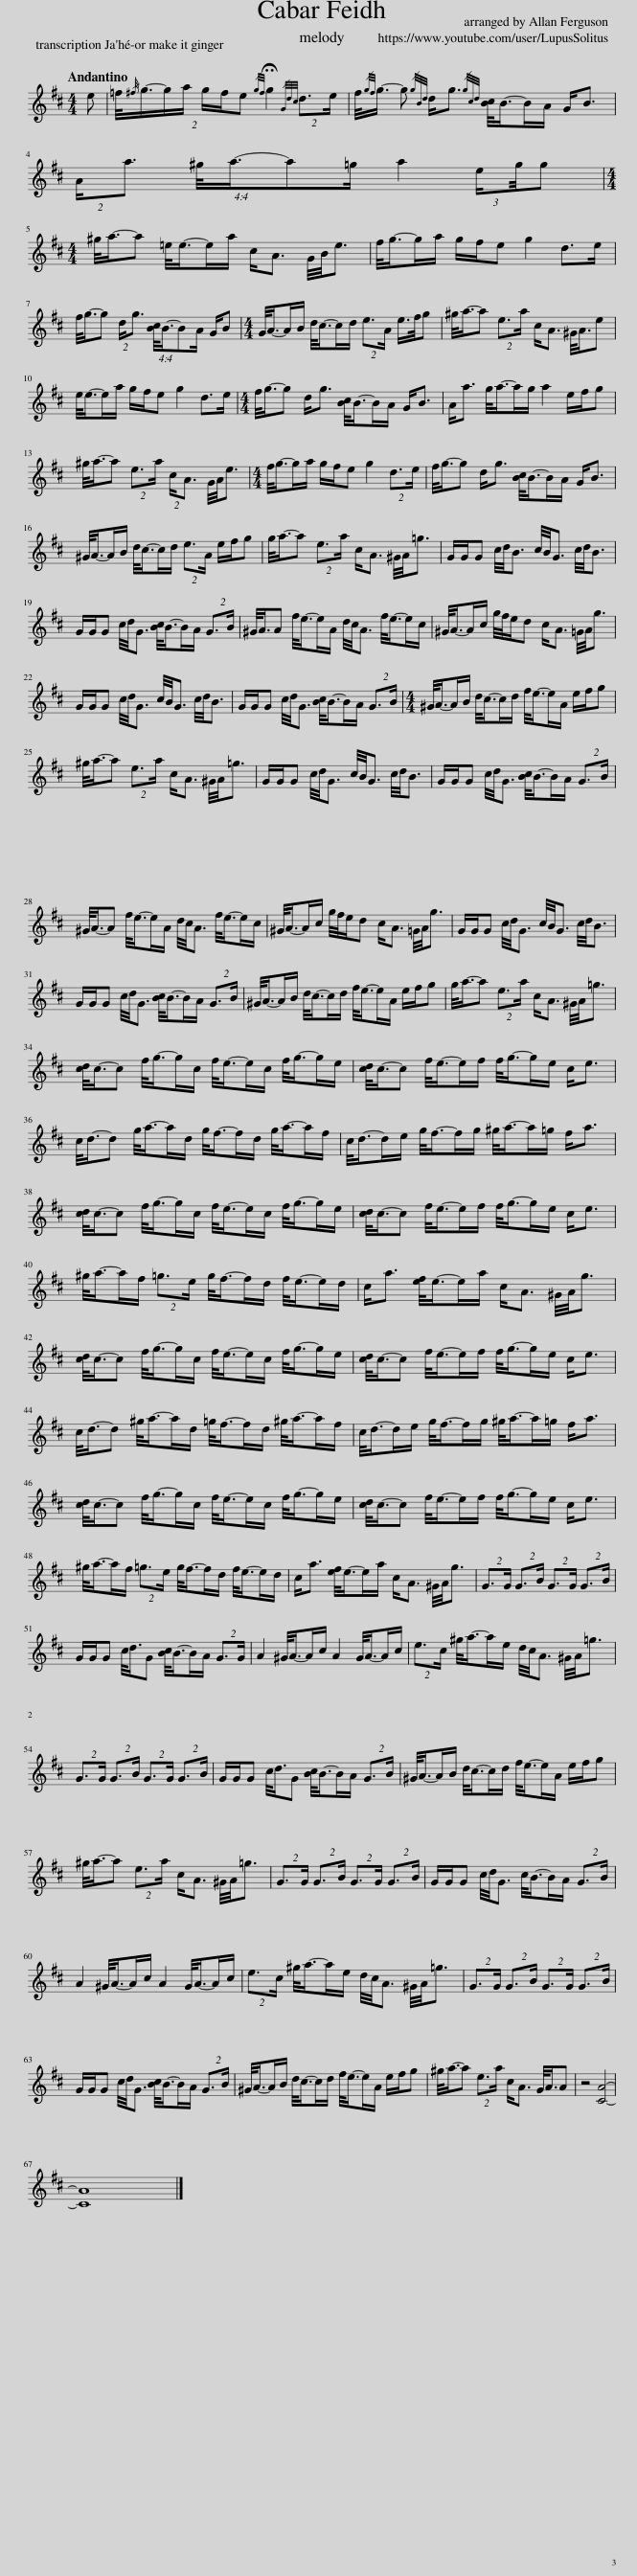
X:1
L:1/8
Q:1/4=94
M:4/4
I:linebreak $
K:D
V:1 treble
V:1
 e | =f/4{/^f}g3/4-g/a/ g/f/e{/!fermata!g!fermata!f} !fermata!g2{/Gdc} d>e | f/4{/gf}g3/4- g{/gBd} d<g{/gcd} [Bc]/<B/-B/A/ G<B |$ A<a ^g/<a/-a=g/ a2 (3:2:2e/g/4g |$[M:4/4] ^g/<a/-a =e/<e/-e/a/ c<A G/4B/4e3/2 | %5
 f/<g/-g/a/ g/f/e g2 d>e |$ f/<g/-g d<g [Bc]/<B/-BA/ G/B |[M:4/4] G/<A/-A/B/ d/<c/-c/d/ e>A e/>f/g | ^g/<a/-a e>a c<A ^G/<A/e |$ e/<e/-e/a/ g/f/e g2 d>e | %10
[M:4/4] f/<g/-g d<g [Bc]/<B/-B/A/ G<B | A<a g/<a/-a/g/ a2 e/f/g |$ ^g/<a/-a e>a c<A G/4A/4e3/2 |[M:4/4] f/<g/-g/a/ g/f/e g2 d>e | f/<g/-g d<g [Bc]/<B/-B/A/ G<B |$ %15
 ^G/<A/-A/B/ d/<c/-c/d/ e>A e/f/g | g/<a/-a e>a c<A ^G/4A/4=g3/2 | G/G/G c/4d/4B3/2 c/4B/4G3/2 c/4d/4B3/2 |$ G/G/G c/4d/4G3/2 [Bc]/<B/-B/A/ G>B | ^G/<A/A f/<e/-e/A/ d/4c/4A3/2 f/<e/-e/c/ | %20
 ^G/<A/-A/c/ g/4f/4e/d c<A =G/4A/4g3/2 |$ G/G/G c/4d/4G3/2 c/4B/4G3/2 c/4d/4B3/2 | G/G/G c/4d/4G3/2 [Bc]/<B/-B/A/ G>B |[M:4/4] ^G/<A/-A/B/ d/<c/-c/d/ f/<e/-e/A/ e/f/g |$ ^g/<a/-a e>a c<A ^G/4A/4=g3/2 | %25
 G/G/G c/4d/4G3/2 c/4B/4G3/2 c/4d/4B3/2 | G/G/G c/4d/4G3/2 [Bc]/<B/-B/A/ G>B |$ ^G/<A/-A f/<e/-e/A/ d/4c/4A3/2 f/<e/-e/c/ | ^G/<A/-A/c/ g/4f/4e/d c<A =G/4A/4g3/2 | G/G/G c/4d/4G3/2 c/4B/4G3/2 c/4d/4B3/2 |$ %30
 G/G/G c/4d/4G3/2 [Bc]/<B/-B/A/ G>B | ^G/<A/-A/B/ d/<c/-c/d/ f/<e/-e/A/ e/f/g | g/<a/-a e>a c<A ^G/4A/4=g3/2 |$ [cd]/<c/-c f/<g/-g/c/ f/<e/-e/c/ f/<g/-g/e/ | [cd]/<c/-c f/<e/-e/f/ f/<g/-g/e/ c<e |$ %35
 c/<d/-d g/<a/-a/d/ g/<f/-f/d/ g/<a/-a/f/ | c/<d/-d/e/ g/<f/-f/g/ ^g/<a/-a/=g/ f<a |$ [cd]/<c/-c f/<g/-g/c/ f/<e/-e/c/ f/<g/-g/e/ | [cd]/<c/-c f/<e/-e/f/ f/<g/-g/e/ c<e |$ ^g/<a/-a/f/ =g>e g/<f/-f/d/ f/<e/-e/d/ | %40
 c<a [ef]/<e/-e/a/ c<A ^G/4A/4g3/2 |$ [cd]/<c/-c f/<g/-g/c/ f/<e/-e/c/ f/<g/-g/e/ | [cd]/<c/-c f/<e/-e/f/ f/<g/-g/e/ c<e |$ c/<d/-d ^g/<a/-a/d/ =g/<f/-f/d/ ^g/<a/-a/f/ | c/<d/-d/e/ g/<f/-f/g/ ^g/<a/-a/=g/ f<a |$ %45
 [cd]/<c/-c f/<g/-g/c/ f/<e/-e/c/ f/<g/-g/e/ | [cd]/<c/-c f/<e/-e/f/ f/<g/-g/e/ c<e |$ ^g/<a/-a/f/ =g>e g/<f/-f/d/ f/<e/-e/d/ | c<a [ef]/<e/-e/a/ c<A ^G/4A/4g3/2 | G>G G>B G>G G>B |$ %50
 G/G/G c/<d/G [Bc]/<B/-B/A/ G>G | A2 ^G/<A/-A/c/ A2 G/<A/-A/c/ | e>c ^g/<a/-a/e/ d/4c/4A3/2 ^G/4A/4=g3/2 |$ G>G G>B G>G G>B | G/G/G c/<d/G [Bc]/<B/-B/A/ G>B | %55
 ^G/<A/-A/B/ d/<c/-c/d/ f/<e/-e/A/ e/f/g |$ ^g/<a/-a e>a c<A ^G/4A/4=g3/2 | G>G G>B G>G G>B | G/G/G c/4d/4G3/2 c/<B/-B/A/ G>B |$ A2 ^G/<A/-A/c/ A2 G/<A/-A/c/ | %60
 e>c ^g/<a/-a/e/ d/4c/4A3/2 ^G/4A/4=g3/2 | G>G G>B G>G G>B |$ G/G/G c/4d/4G3/2 [Bc]/<B/-B/A/ G>B | ^G/<A/-A/B/ d/<c/-c/d/ f/<e/-e/A/ e/f/g | ^g/<a/-a e>a c<A G/<A/A | %65
 z4 [CA]4- |$ [CA]8 |] %67
